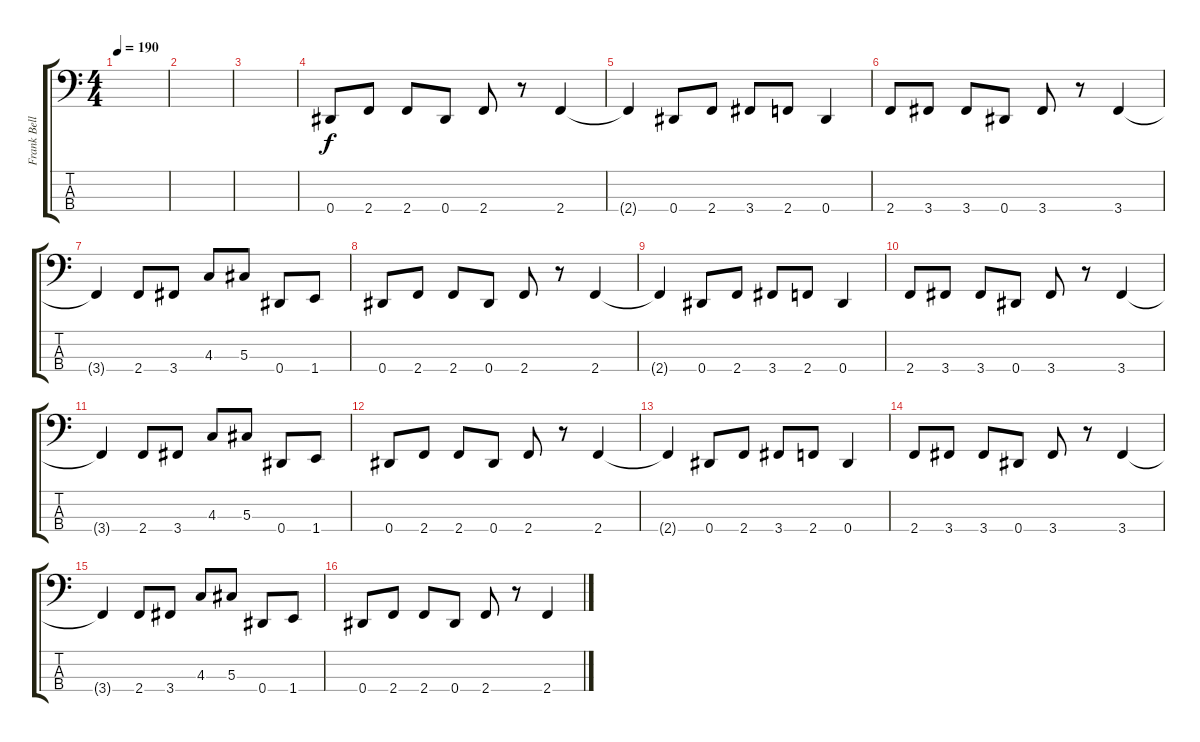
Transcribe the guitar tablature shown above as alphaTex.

\track ("Frank Bello" "Frank Bell") {instrument electricbassfinger}
\staff {score tabs}
\tuning (Gb2 Db2 Ab1 Eb1) {hide}
\ts (4 4)
\tempo 190
\clef f4
\ks c
|
|
|
0.4.8 2.4.8 2.4.8 0.4.8 2.4.8 r.8 2.4.4 |
2.4{t}.4 0.4.8 2.4.8 3.4.8 2.4.8 0.4.4 |
2.4.8 3.4.8 3.4.8 0.4.8 3.4.8 r.8 3.4.4 |
3.4{t}.4 2.4.8 3.4.8 4.3.8 5.3.8 0.4.8 1.4.8 |
0.4.8 2.4.8 2.4.8 0.4.8 2.4.8 r.8 2.4.4 |
2.4{t}.4 0.4.8 2.4.8 3.4.8 2.4.8 0.4.4 |
2.4.8 3.4.8 3.4.8 0.4.8 3.4.8 r.8 3.4.4 |
3.4{t}.4 2.4.8 3.4.8 4.3.8 5.3.8 0.4.8 1.4.8 |
0.4.8 2.4.8 2.4.8 0.4.8 2.4.8 r.8 2.4.4 |
2.4{t}.4 0.4.8 2.4.8 3.4.8 2.4.8 0.4.4 |
2.4.8 3.4.8 3.4.8 0.4.8 3.4.8 r.8 3.4.4 |
3.4{t}.4 2.4.8 3.4.8 4.3.8 5.3.8 0.4.8 1.4.8 |
0.4.8 2.4.8 2.4.8 0.4.8 2.4.8 r.8 2.4.4
